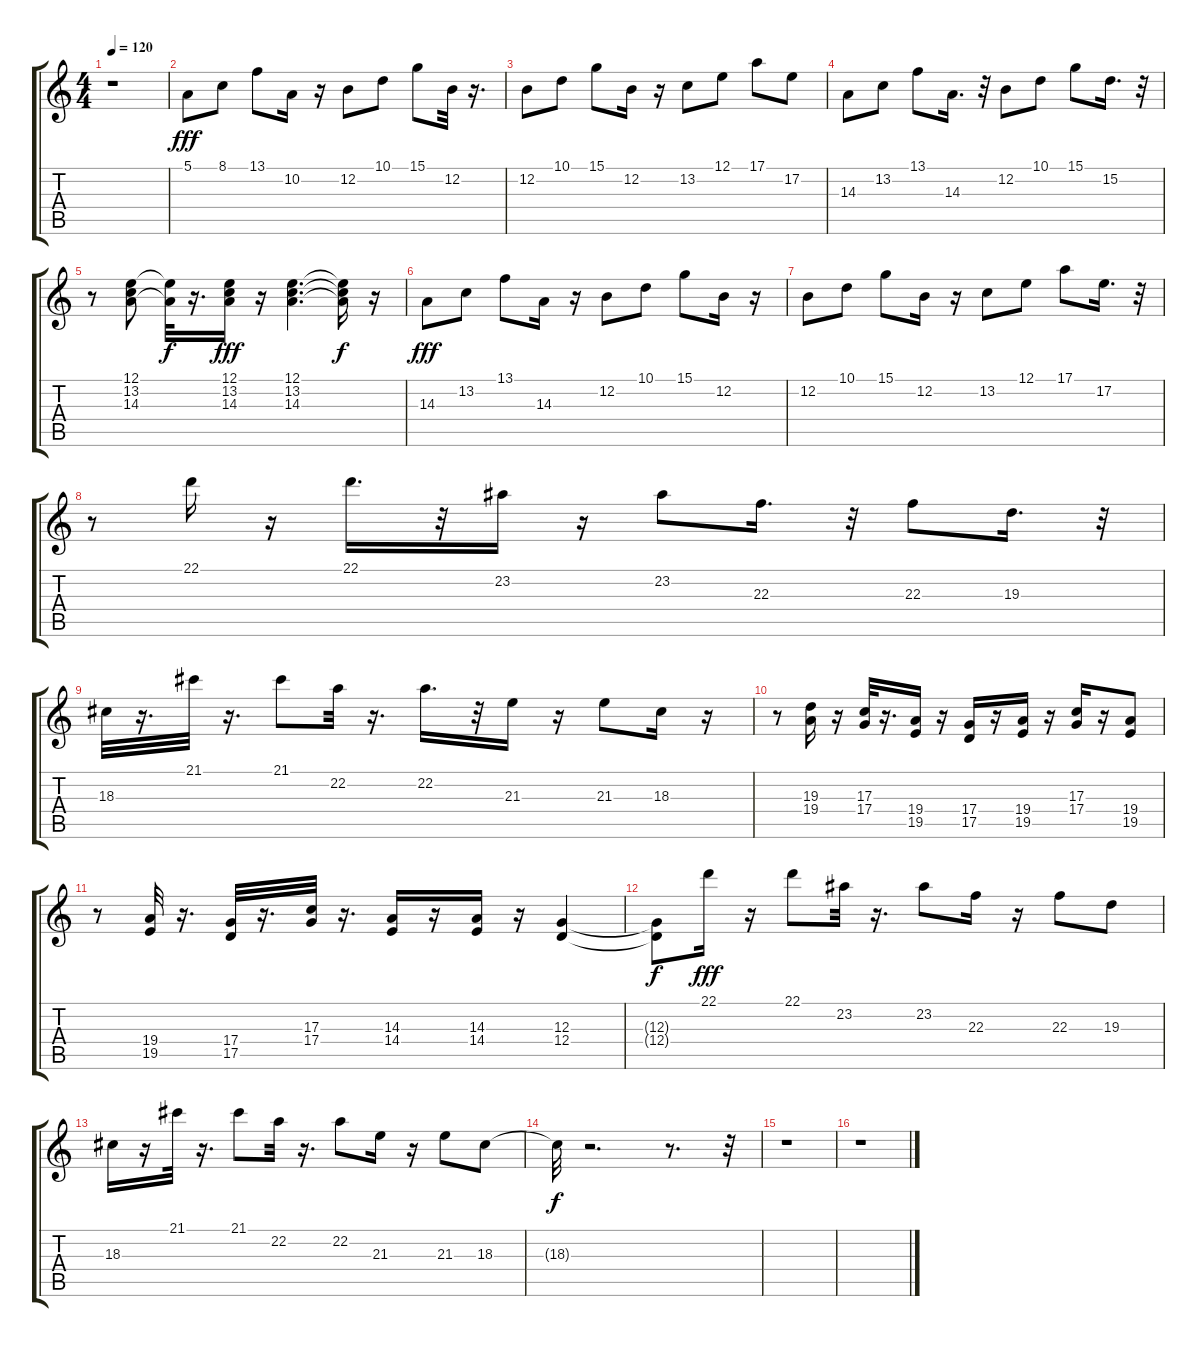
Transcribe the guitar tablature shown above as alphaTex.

\track "" {instrument koto}
\staff {score tabs}
\tuning (E4 B3 G3 D3 A2 E2) {hide}
\ts (4 4)
\tempo 120
\clef g2
\ks c
r.1{dy fff} |
5.1.8 8.1.8 13.1.8 10.2.16 r.16 12.2.8 10.1.8 15.1.8 12.2.32 r.16{d} |
12.2.8 10.1.8 15.1.8 12.2.16 r.16 13.2.8 12.1.8 17.1.8 17.2.8 |
14.3.8 13.2.8 13.1.8 14.3.16{d} r.32 12.2.8 10.1.8 15.1.8 15.2.16{d} r.32 |
r.8 (12.1 13.2 14.3).8 (12.1{t} 14.3{t}).32{dy f} r.16{d} (12.1 13.2 14.3).16{dy fff} r.16 (12.1 13.2 14.3).4{d} (12.1{t} 13.2{t} 14.3{t}).16{dy f} r.16 |
14.3.8{dy fff} 13.2.8 13.1.8 14.3.16 r.16 12.2.8 10.1.8 15.1.8 12.2.16 r.16 |
12.2.8 10.1.8 15.1.8 12.2.16 r.16 13.2.8 12.1.8 17.1.8 17.2.16{d} r.32 |
r.8 22.1.16 r.16 22.1.16{d} r.32 23.2.16 r.16 23.2.8 22.3.16{d} r.32 22.3.8 19.3.16{d} r.32 |
18.3.32 r.16{d} 21.1.32 r.16{d} 21.1.8 22.2.32 r.16{d} 22.2.16{d} r.32 21.3.16 r.16 21.3.8 18.3.16 r.16 |
r.8 (19.3 19.4).16 r.16 (17.3 17.4).32 r.16{d} (19.4 19.5).16 r.16 (17.4 17.5).16 r.16 (19.4 19.5).16 r.16 (17.3 17.4).16 r.16 (19.4 19.5).8 |
r.8 (19.4 19.5).32 r.16{d} (17.4 17.5).32 r.16{d} (17.3 17.4).32 r.16{d} (14.3 14.4).16 r.16 (14.3 14.4).16 r.16 (12.3 12.4).4 |
(12.3{t} 12.4{t}).8{dy f} 22.1.16{dy fff} r.16 22.1.8 23.2.32 r.16{d} 23.2.8 22.3.16 r.16 22.3.8 19.3.8 |
18.3.16 r.16 21.1.32 r.16{d} 21.1.8 22.2.32 r.16{d} 22.2.8 21.3.16 r.16 21.3.8 18.3.8 |
18.3{t}.32{dy f} r.2{d} r.8{d} r.32 |
r.1 |
r.1
